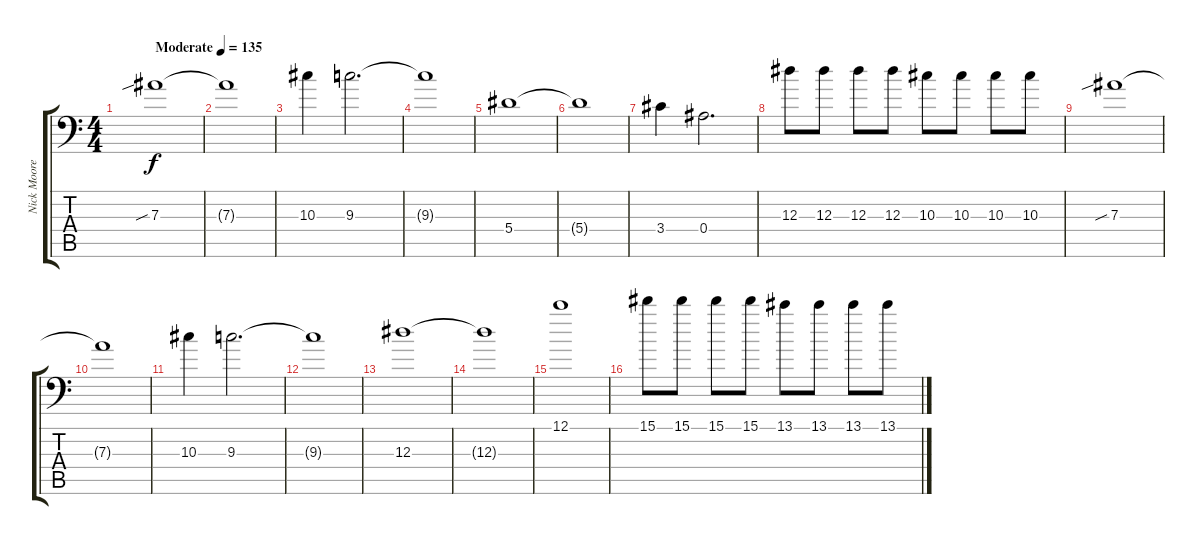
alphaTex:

\track ("Nick Moore" "Nick Moore") {instrument overdrivenguitar}
\staff {score tabs}
\tuning (C4 G3 Eb3 Bb2 F2 Bb1) {hide}
\ts (4 4)
\tempo (135 "Moderate")
\clef f4
\ks c
7.3{sib}.1{dy f instrument overdrivenguitar} |
7.3{t}.1 |
10.3.4 9.3.2{d} |
9.3{t}.1 |
5.4.1 |
5.4{t}.1 |
3.4.4 0.4.2{d} |
12.3.8 12.3.8 12.3.8 12.3.8 10.3.8 10.3.8 10.3.8 10.3.8 |
7.3{sib}.1 |
7.3{t}.1 |
10.3.4 9.3.2{d} |
9.3{t}.1 |
12.3.1 |
12.3{t}.1 |
12.1.1 |
15.1.8 15.1.8 15.1.8 15.1.8 13.1.8 13.1.8 13.1.8 13.1.8
